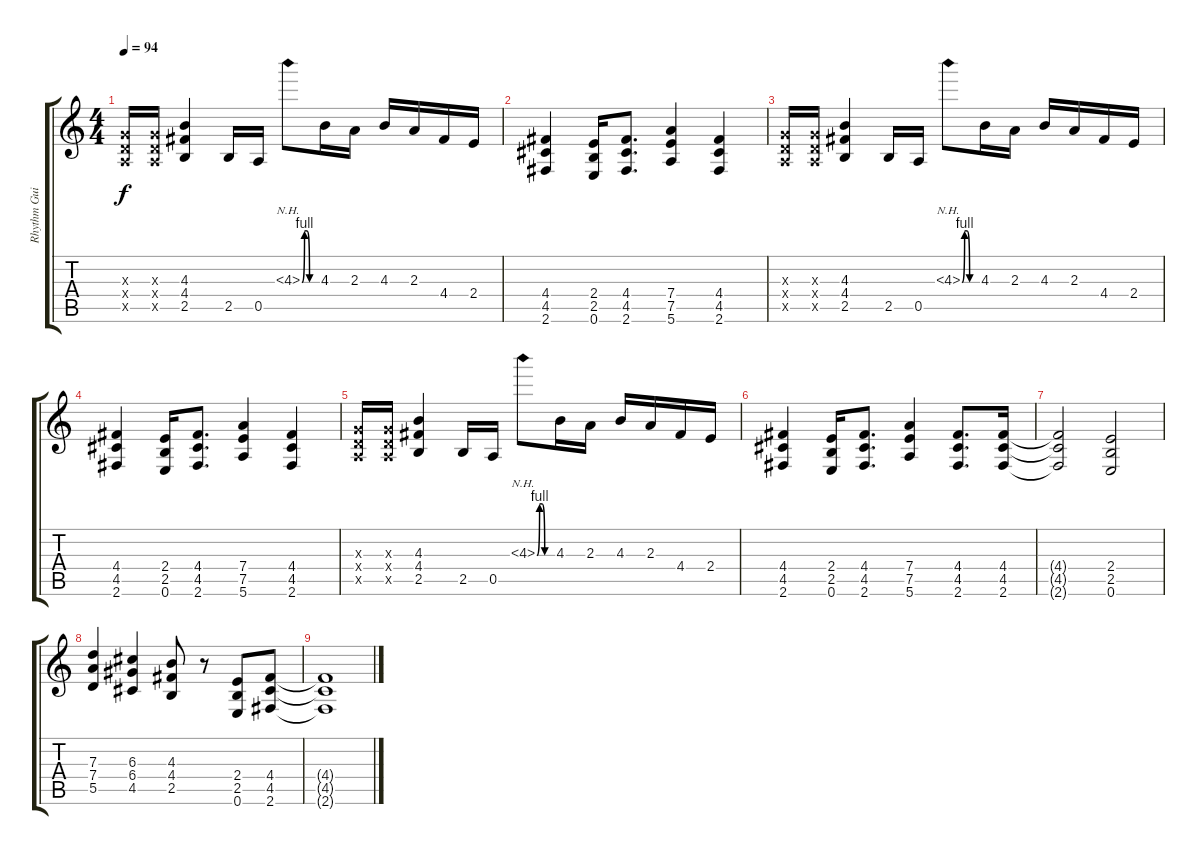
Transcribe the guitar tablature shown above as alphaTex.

\track ("Rhythm Guitar" "Rhythm Gui") {instrument distortionguitar}
\staff {score tabs}
\tuning (E4 B3 G3 D3 A2 E2) {hide}
\ts (4 4)
\tempo 94
\clef g2
\ks c
(0.3{x} 0.4{x} 0.5{x}).16{dy f} (0.3{x} 0.4{x} 0.5{x}).16 (4.3 4.4 2.5).4 2.5.16 0.5.16 4.3{be (custom 0 0 10 4 20 4 30 0 60 0) nh}.8 4.3.16 2.3.16 4.3.16 2.3.16 4.4.16 2.4.16 |
(4.4 4.5 2.6).4 (2.4 2.5 0.6).16 (4.4 4.5 2.6).8{d} (7.4 7.5 5.6).4 (4.4 4.5 2.6).4 |
(0.3{x} 0.4{x} 0.5{x}).16 (0.3{x} 0.4{x} 0.5{x}).16 (4.3 4.4 2.5).4 2.5.16 0.5.16 4.3{be (custom 0 0 10 4 20 4 30 0 60 0) nh}.8 4.3.16 2.3.16 4.3.16 2.3.16 4.4.16 2.4.16 |
(4.4 4.5 2.6).4 (2.4 2.5 0.6).16 (4.4 4.5 2.6).8{d} (7.4 7.5 5.6).4 (4.4 4.5 2.6).4 |
(0.3{x} 0.4{x} 0.5{x}).16 (0.3{x} 0.4{x} 0.5{x}).16 (4.3 4.4 2.5).4 2.5.16 0.5.16 4.3{be (custom 0 0 10 4 20 4 30 0 60 0) nh}.8 4.3.16 2.3.16 4.3.16 2.3.16 4.4.16 2.4.16 |
(4.4 4.5 2.6).4 (2.4 2.5 0.6).16 (4.4 4.5 2.6).8{d} (7.4 7.5 5.6).4 (4.4 4.5 2.6).8{d} (4.4 4.5 2.6).16 |
(4.4{t} 4.5{t} 2.6{t}).2 (2.4 2.5 0.6).2 |
(7.3 7.4 5.5).4 (6.3 6.4 4.5).4 (4.3 4.4 2.5).8 r.8 (2.4 2.5 0.6).8 (4.4 4.5 2.6).8 |
(4.4{t} 4.5{t} 2.6{t}).1
